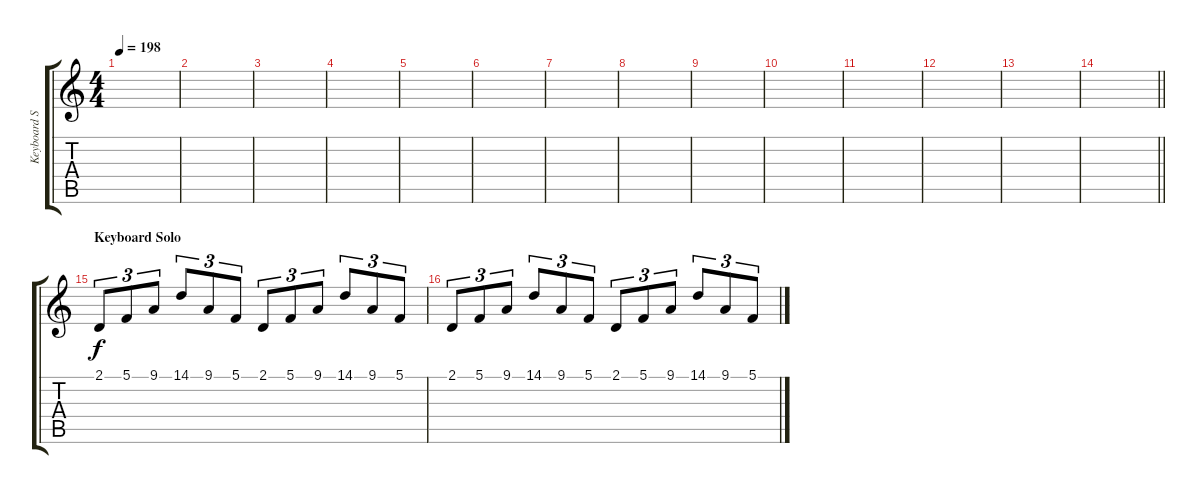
\track ("Keyboard Solo" "Keyboard S") {instrument lead2sawtooth}
\staff {score tabs}
\tuning (C4 G3 Eb3 Bb2 F2 C2) {hide}
\ts (4 4)
\tempo 198
\clef g2
\ks c
|
|
|
|
|
|
|
|
|
|
|
|
|
\barLineRight lightlight
|
\section ("" "Keyboard Solo")
2.1.8{tu (3 2)} 5.1.8{tu (3 2)} 9.1.8{tu (3 2)} 14.1.8{tu (3 2)} 9.1.8{tu (3 2)} 5.1.8{tu (3 2)} 2.1.8{tu (3 2)} 5.1.8{tu (3 2)} 9.1.8{tu (3 2)} 14.1.8{tu (3 2)} 9.1.8{tu (3 2)} 5.1.8{tu (3 2)} |
2.1.8{tu (3 2)} 5.1.8{tu (3 2)} 9.1.8{tu (3 2)} 14.1.8{tu (3 2)} 9.1.8{tu (3 2)} 5.1.8{tu (3 2)} 2.1.8{tu (3 2)} 5.1.8{tu (3 2)} 9.1.8{tu (3 2)} 14.1.8{tu (3 2)} 9.1.8{tu (3 2)} 5.1.8{tu (3 2)}
